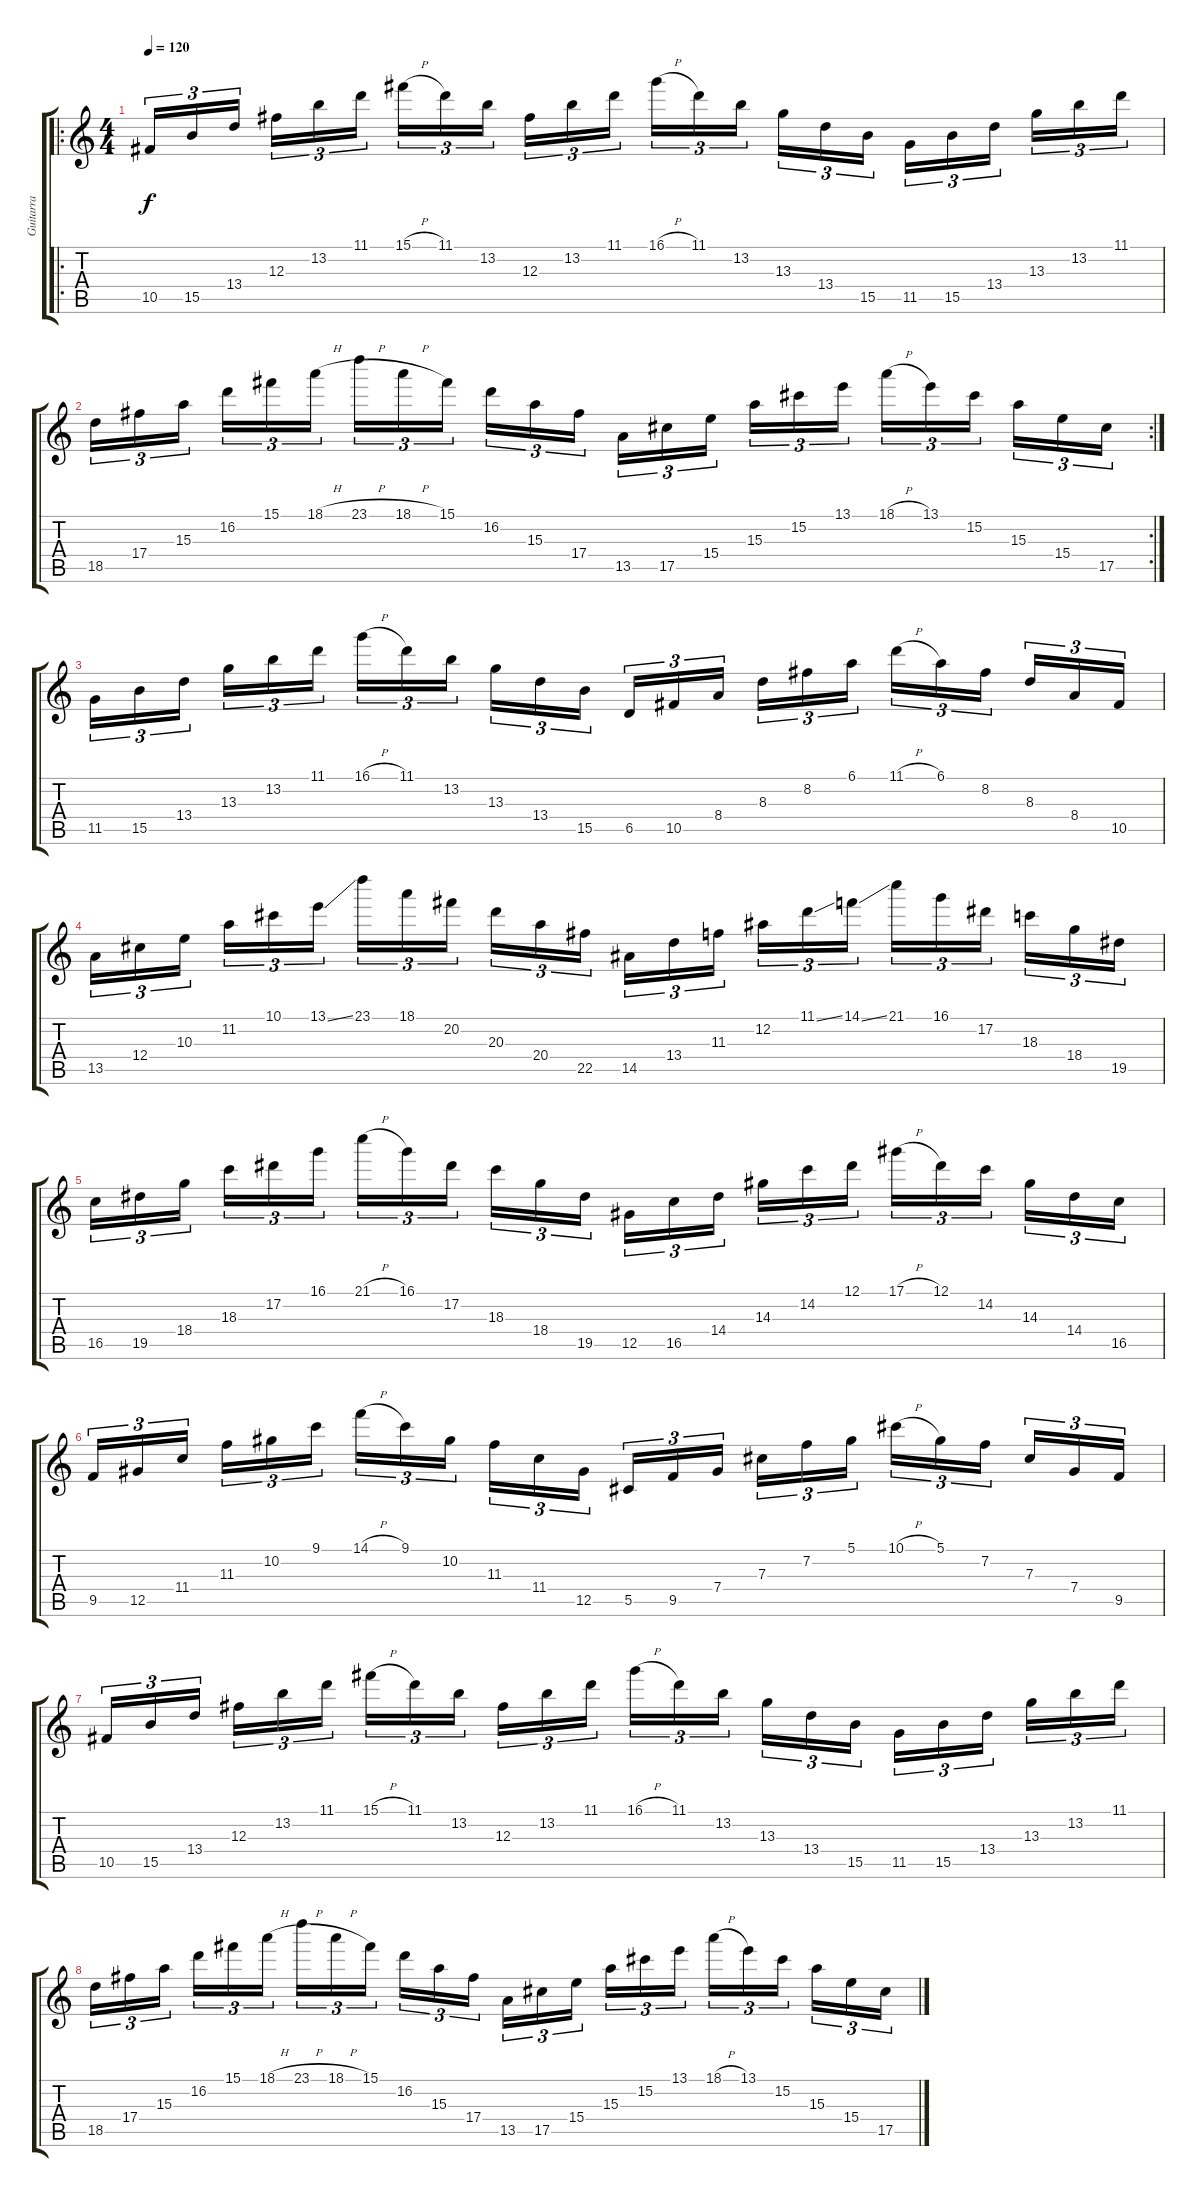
\track ("Guitarra" "Guitarra") {instrument overdrivenguitar}
\staff {score tabs}
\tuning (Eb4 Bb3 Gb3 Db3 Ab2 Eb2) {hide}
\ro
\ts (4 4)
\tempo 120
\clef g2
\ks c
10.5.16{tu (3 2) dy f} 15.5.16{tu (3 2)} 13.4.16{tu (3 2)} 12.3.16{tu (3 2)} 13.2.16{tu (3 2)} 11.1.16{tu (3 2)} 15.1{h}.16{tu (3 2)} 11.1.16{tu (3 2)} 13.2.16{tu (3 2)} 12.3.16{tu (3 2)} 13.2.16{tu (3 2)} 11.1.16{tu (3 2)} 16.1{h}.16{tu (3 2)} 11.1.16{tu (3 2)} 13.2.16{tu (3 2)} 13.3.16{tu (3 2)} 13.4.16{tu (3 2)} 15.5.16{tu (3 2)} 11.5.16{tu (3 2)} 15.5.16{tu (3 2)} 13.4.16{tu (3 2)} 13.3.16{tu (3 2)} 13.2.16{tu (3 2)} 11.1.16{tu (3 2)} |
\rc 2
18.5.16{tu (3 2)} 17.4.16{tu (3 2)} 15.3.16{tu (3 2)} 16.2.16{tu (3 2)} 15.1.16{tu (3 2)} 18.1{h}.16{tu (3 2)} 23.1{h}.16{tu (3 2)} 18.1{h}.16{tu (3 2)} 15.1.16{tu (3 2)} 16.2.16{tu (3 2)} 15.3.16{tu (3 2)} 17.4.16{tu (3 2)} 13.5.16{tu (3 2)} 17.5.16{tu (3 2)} 15.4.16{tu (3 2)} 15.3.16{tu (3 2)} 15.2.16{tu (3 2)} 13.1.16{tu (3 2)} 18.1{h}.16{tu (3 2)} 13.1.16{tu (3 2)} 15.2.16{tu (3 2)} 15.3.16{tu (3 2)} 15.4.16{tu (3 2)} 17.5.16{tu (3 2)} |
11.5.16{tu (3 2)} 15.5.16{tu (3 2)} 13.4.16{tu (3 2)} 13.3.16{tu (3 2)} 13.2.16{tu (3 2)} 11.1.16{tu (3 2)} 16.1{h}.16{tu (3 2)} 11.1.16{tu (3 2)} 13.2.16{tu (3 2)} 13.3.16{tu (3 2)} 13.4.16{tu (3 2)} 15.5.16{tu (3 2)} 6.5.16{tu (3 2)} 10.5.16{tu (3 2)} 8.4.16{tu (3 2)} 8.3.16{tu (3 2)} 8.2.16{tu (3 2)} 6.1.16{tu (3 2)} 11.1{h}.16{tu (3 2)} 6.1.16{tu (3 2)} 8.2.16{tu (3 2)} 8.3.16{tu (3 2)} 8.4.16{tu (3 2)} 10.5.16{tu (3 2)} |
13.5.16{tu (3 2)} 12.4.16{tu (3 2)} 10.3.16{tu (3 2)} 11.2.16{tu (3 2)} 10.1.16{tu (3 2)} 13.1{ss}.16{tu (3 2)} 23.1.16{tu (3 2)} 18.1.16{tu (3 2)} 20.2.16{tu (3 2)} 20.3.16{tu (3 2)} 20.4.16{tu (3 2)} 22.5.16{tu (3 2)} 14.5.16{tu (3 2)} 13.4.16{tu (3 2)} 11.3.16{tu (3 2)} 12.2.16{tu (3 2)} 11.1{ss}.16{tu (3 2)} 14.1{ss}.16{tu (3 2)} 21.1.16{tu (3 2)} 16.1.16{tu (3 2)} 17.2.16{tu (3 2)} 18.3.16{tu (3 2)} 18.4.16{tu (3 2)} 19.5.16{tu (3 2)} |
16.5.16{tu (3 2)} 19.5.16{tu (3 2)} 18.4.16{tu (3 2)} 18.3.16{tu (3 2)} 17.2.16{tu (3 2)} 16.1.16{tu (3 2)} 21.1{h}.16{tu (3 2)} 16.1.16{tu (3 2)} 17.2.16{tu (3 2)} 18.3.16{tu (3 2)} 18.4.16{tu (3 2)} 19.5.16{tu (3 2)} 12.5.16{tu (3 2)} 16.5.16{tu (3 2)} 14.4.16{tu (3 2)} 14.3.16{tu (3 2)} 14.2.16{tu (3 2)} 12.1.16{tu (3 2)} 17.1{h}.16{tu (3 2)} 12.1.16{tu (3 2)} 14.2.16{tu (3 2)} 14.3.16{tu (3 2)} 14.4.16{tu (3 2)} 16.5.16{tu (3 2)} |
9.5.16{tu (3 2)} 12.5.16{tu (3 2)} 11.4.16{tu (3 2)} 11.3.16{tu (3 2)} 10.2.16{tu (3 2)} 9.1.16{tu (3 2)} 14.1{h}.16{tu (3 2)} 9.1.16{tu (3 2)} 10.2.16{tu (3 2)} 11.3.16{tu (3 2)} 11.4.16{tu (3 2)} 12.5.16{tu (3 2)} 5.5.16{tu (3 2)} 9.5.16{tu (3 2)} 7.4.16{tu (3 2)} 7.3.16{tu (3 2)} 7.2.16{tu (3 2)} 5.1.16{tu (3 2)} 10.1{h}.16{tu (3 2)} 5.1.16{tu (3 2)} 7.2.16{tu (3 2)} 7.3.16{tu (3 2)} 7.4.16{tu (3 2)} 9.5.16{tu (3 2)} |
10.5.16{tu (3 2)} 15.5.16{tu (3 2)} 13.4.16{tu (3 2)} 12.3.16{tu (3 2)} 13.2.16{tu (3 2)} 11.1.16{tu (3 2)} 15.1{h}.16{tu (3 2)} 11.1.16{tu (3 2)} 13.2.16{tu (3 2)} 12.3.16{tu (3 2)} 13.2.16{tu (3 2)} 11.1.16{tu (3 2)} 16.1{h}.16{tu (3 2)} 11.1.16{tu (3 2)} 13.2.16{tu (3 2)} 13.3.16{tu (3 2)} 13.4.16{tu (3 2)} 15.5.16{tu (3 2)} 11.5.16{tu (3 2)} 15.5.16{tu (3 2)} 13.4.16{tu (3 2)} 13.3.16{tu (3 2)} 13.2.16{tu (3 2)} 11.1.16{tu (3 2)} |
18.5.16{tu (3 2)} 17.4.16{tu (3 2)} 15.3.16{tu (3 2)} 16.2.16{tu (3 2)} 15.1.16{tu (3 2)} 18.1{h}.16{tu (3 2)} 23.1{h}.16{tu (3 2)} 18.1{h}.16{tu (3 2)} 15.1.16{tu (3 2)} 16.2.16{tu (3 2)} 15.3.16{tu (3 2)} 17.4.16{tu (3 2)} 13.5.16{tu (3 2)} 17.5.16{tu (3 2)} 15.4.16{tu (3 2)} 15.3.16{tu (3 2)} 15.2.16{tu (3 2)} 13.1.16{tu (3 2)} 18.1{h}.16{tu (3 2)} 13.1.16{tu (3 2)} 15.2.16{tu (3 2)} 15.3.16{tu (3 2)} 15.4.16{tu (3 2)} 17.5.16{tu (3 2)}
